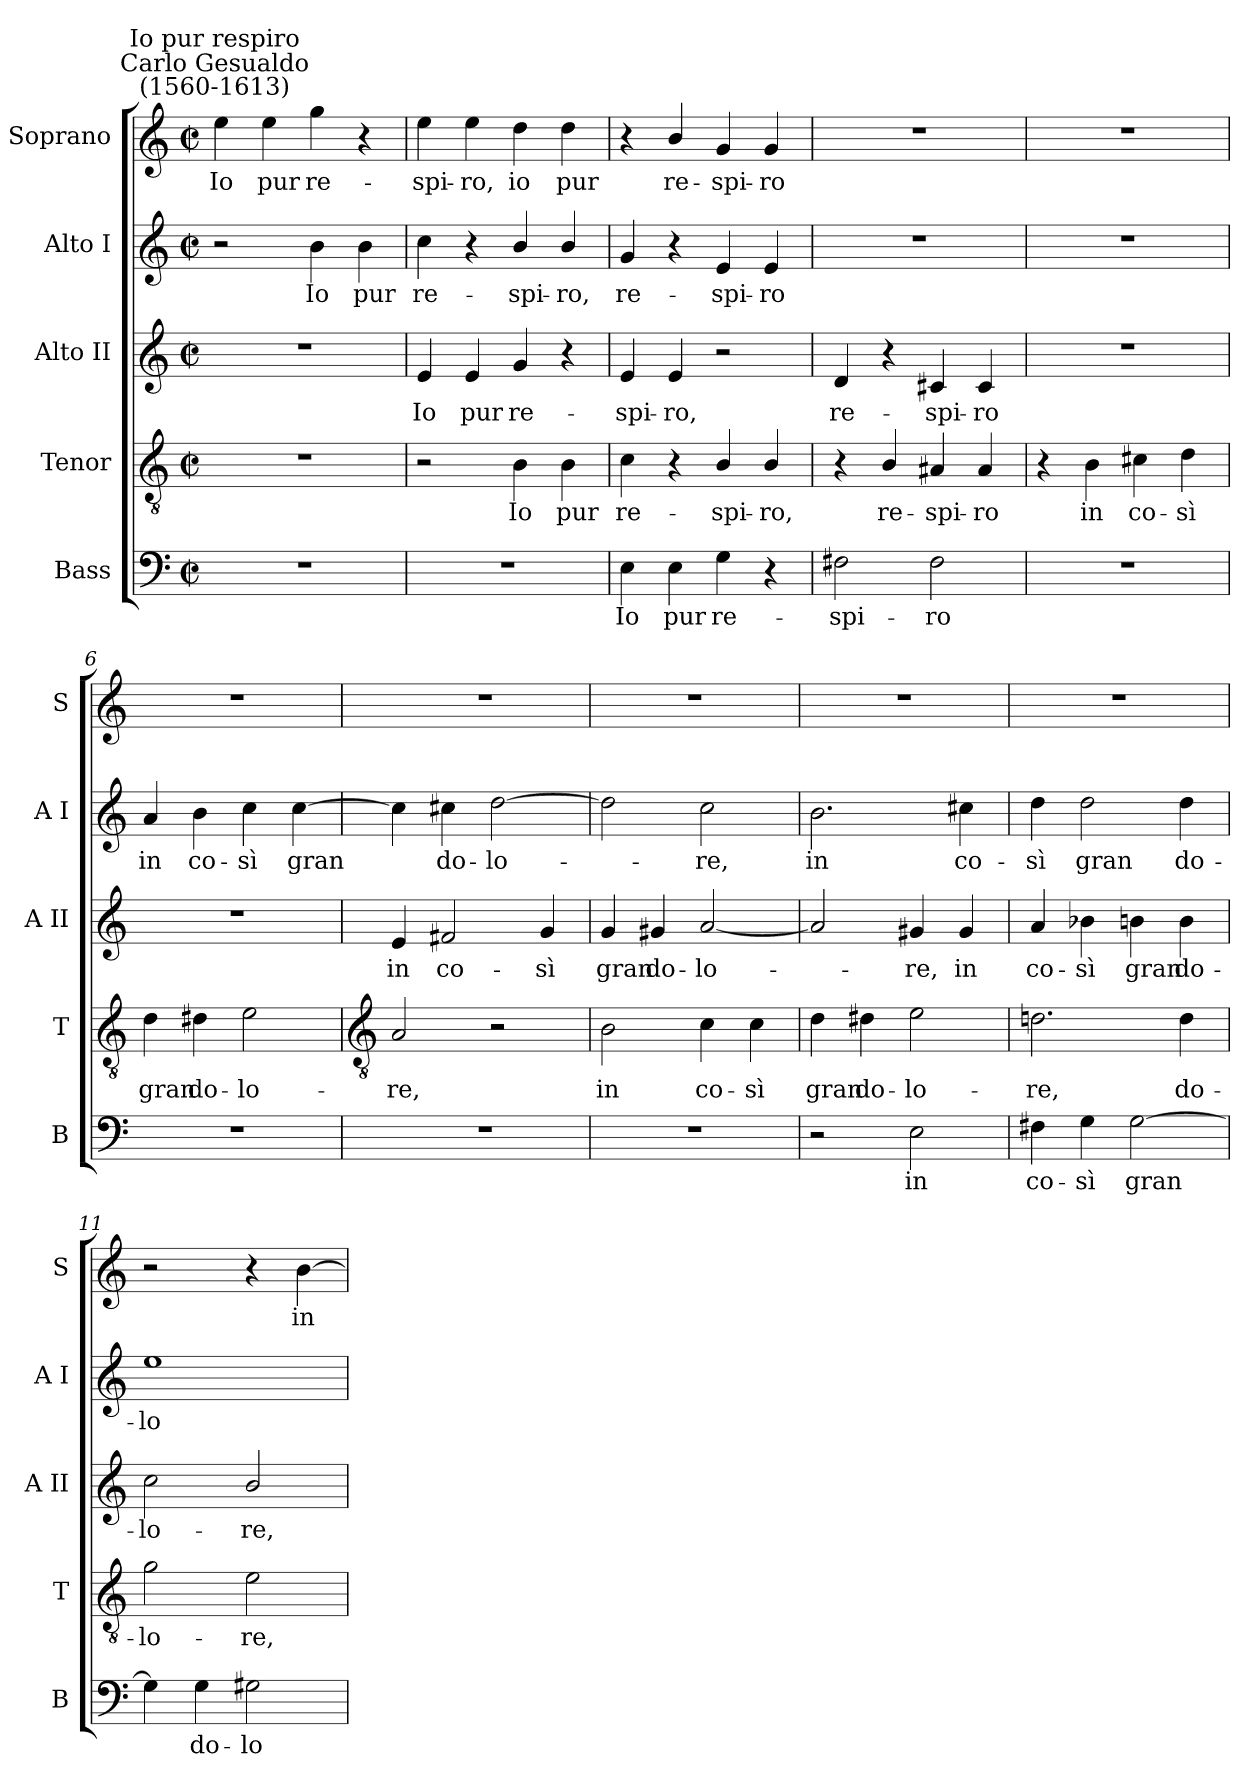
**kern	**text	**kern	**text	**kern	**text	**kern	**text	**kern	**text
*part5	*part5	*part4	*part4	*part3	*part3	*part2	*part2	*part1	*part1
*staff5	*staff5	*staff4	*staff4	*staff3	*staff3	*staff2	*staff2	*staff1	*staff1
*I"Bass	*	*I"Tenor	*	*I"Alto II	*	*I"Alto I	*	*I"Soprano	*
*I'B	*	*I'T	*	*I'A II	*	*I'A I	*	*I'S	*
*clefF4	*	*clefGv2	*	*clefG2	*	*clefG2	*	*clefG2	*
*k[]	*	*k[]	*	*k[]	*	*k[]	*	*k[]	*
*C:	*	*C:	*	*C:	*	*C:	*	*C:	*
*M2/2	*	*M2/2	*	*M2/2	*	*M2/2	*	*M2/2	*
*met(c|)	*	*met(c|)	*	*met(c|)	*	*met(c|)	*	*met(c|)	*
=1	=1	=1	=1	=1	=1	=1	=1	=1	=1
!	!	!	!	!	!	!	!	!LO:TX:a:cj:t=Carlo Gesualdo\n(1560-1613)	!
!	!	!	!	!	!	!	!	!LO:TX:a:cj:t=Io pur respiro	!
!	!	!	!	!	!	!	!	!	!LO:LY:b
1r	.	1r	.	1r	.	2r	.	4ee	Io
!	!	!	!	!	!	!	!	!	!LO:LY:b
.	.	.	.	.	.	.	.	4ee	pur
!	!	!	!	!	!	!	!LO:LY:b	!	!LO:LY:b
.	.	.	.	.	.	4b	Io	4gg	re-
!	!	!	!	!	!	!	!LO:LY:b	!	!
.	.	.	.	.	.	4b	pur	4r	.
=2	=2	=2	=2	=2	=2	=2	=2	=2	=2
!	!	!	!	!	!LO:LY:b	!	!LO:LY:b	!	!LO:LY:b
1r	.	2r	.	4e	Io	4cc	re-	4ee	-spi-
!	!	!	!	!	!LO:LY:b	!	!	!	!LO:LY:b
.	.	.	.	4e	pur	4r	.	4ee	-ro,
!	!	!	!LO:LY:b	!	!LO:LY:b	!	!LO:LY:b	!	!LO:LY:b
.	.	4B	Io	4g	re-	4b/	-spi-	4dd	io
!	!	!	!LO:LY:b	!	!	!	!LO:LY:b	!	!LO:LY:b
.	.	4B	pur	4r	.	4b/	-ro,	4dd	pur
=3	=3	=3	=3	=3	=3	=3	=3	=3	=3
!	!LO:LY:b	!	!LO:LY:b	!	!LO:LY:b	!	!LO:LY:b	!	!
4E	Io	4c	re-	4e	-spi-	4g	re-	4r	.
!	!LO:LY:b	!	!	!	!LO:LY:b	!	!	!	!LO:LY:b
4E	pur	4r	.	4e	-ro,	4r	.	4b/	re-
!	!LO:LY:b	!	!LO:LY:b	!	!	!	!LO:LY:b	!	!LO:LY:b
4G	re-	4B/	-spi-	2r	.	4e	-spi-	4g	-spi-
!	!	!	!LO:LY:b	!	!	!	!LO:LY:b	!	!LO:LY:b
4r	.	4B/	-ro,	.	.	4e	-ro	4g	-ro
=4	=4	=4	=4	=4	=4	=4	=4	=4	=4
!	!LO:LY:b	!	!	!	!LO:LY:b	!	!	!	!
2F#X	-spi-	4r	.	4d	re-	1r	.	1r	.
!	!	!	!LO:LY:b	!	!	!	!	!	!
.	.	4B/	re-	4r	.	.	.	.	.
!	!LO:LY:b	!	!LO:LY:b	!	!LO:LY:b	!	!	!	!
2F#	-ro	4A#X	-spi-	4c#X	-spi-	.	.	.	.
!	!	!	!LO:LY:b	!	!LO:LY:b	!	!	!	!
.	.	4A#	-ro	4c#	-ro	.	.	.	.
=5	=5	=5	=5	=5	=5	=5	=5	=5	=5
1r	.	4r	.	1r	.	1r	.	1r	.
!	!	!	!LO:LY:b	!	!	!	!	!	!
.	.	4B	in	.	.	.	.	.	.
!	!	!	!LO:LY:b	!	!	!	!	!	!
.	.	4c#X	co-	.	.	.	.	.	.
!	!	!	!LO:LY:b	!	!	!	!	!	!
.	.	4d	-sì	.	.	.	.	.	.
=6	=6	=6	=6	=6	=6	=6	=6	=6	=6
!	!	!	!LO:LY:b	!	!	!	!LO:LY:b	!	!
1r	.	4d	gran	1r	.	4a	in	1r	.
!	!	!	!LO:LY:b	!	!	!	!LO:LY:b	!	!
.	.	4d#X	do-	.	.	4b	co-	.	.
!	!	!	!LO:LY:b	!	!	!	!LO:LY:b	!	!
.	.	2e	-lo-	.	.	4cc	-sì	.	.
!	!	!	!	!	!	!	!LO:LY:b	!	!
.	.	.	.	.	.	[4cc	gran	.	.
!!LO:LB:g=z
=7	=7	=7	=7	=7	=7	=7	=7	=7	=7
*	*	*clefGv2	*	*	*	*	*	*	*
!	!	!	!LO:LY:b	!	!LO:LY:b	!	!	!	!
1r	.	2A	-re,	4e	in	4cc]	.	1r	.
!	!	!	!	!	!LO:LY:b	!	!LO:LY:b	!	!
.	.	.	.	2f#X	co-	4cc#X	do-	.	.
!	!	!	!	!	!	!	!LO:LY:b	!	!
.	.	2r	.	.	.	[2dd	-lo-	.	.
!	!	!	!	!	!LO:LY:b	!	!	!	!
.	.	.	.	4g	-sì	.	.	.	.
=8	=8	=8	=8	=8	=8	=8	=8	=8	=8
!	!	!	!LO:LY:b	!	!LO:LY:b	!	!	!	!
1r	.	2B	in	4g	gran	2dd]	.	1r	.
!	!	!	!	!	!LO:LY:b	!	!	!	!
.	.	.	.	4g#X	do-	.	.	.	.
!	!	!	!LO:LY:b	!	!LO:LY:b	!	!LO:LY:b	!	!
.	.	4c	co-	[2a	-lo-	2cc	re,	.	.
!	!	!	!LO:LY:b	!	!	!	!	!	!
.	.	4c	-sì	.	.	.	.	.	.
=9	=9	=9	=9	=9	=9	=9	=9	=9	=9
!	!	!	!LO:LY:b	!	!	!	!LO:LY:b	!	!
2r	.	4d	gran	2a]	.	2.b	in	1r	.
!	!	!	!LO:LY:b	!	!	!	!	!	!
.	.	4d#X	do-	.	.	.	.	.	.
!	!LO:LY:b	!	!LO:LY:b	!	!LO:LY:b	!	!	!	!
2E	in	2e	-lo-	4g#X	re,	.	.	.	.
!	!	!	!	!	!LO:LY:b	!	!LO:LY:b	!	!
.	.	.	.	4g#	in	4cc#X	co-	.	.
=10	=10	=10	=10	=10	=10	=10	=10	=10	=10
!	!LO:LY:b	!	!LO:LY:b	!	!LO:LY:b	!	!LO:LY:b	!	!
4F#X	co-	2.dn	-re,	4a	co-	4dd	-sì	1r	.
!	!LO:LY:b	!	!	!	!LO:LY:b	!	!LO:LY:b	!	!
4G	-sì	.	.	4b-X	-sì	2dd	gran	.	.
!	!LO:LY:b	!	!	!	!LO:LY:b	!	!	!	!
[2G	gran	.	.	4bn	gran	.	.	.	.
!	!	!	!LO:LY:b	!	!LO:LY:b	!	!LO:LY:b	!	!
.	.	4d	do-	4b	do-	4dd	do-	.	.
=11	=11	=11	=11	=11	=11	=11	=11	=11	=11
!	!	!	!LO:LY:b	!	!LO:LY:b	!	!LO:LY:b	!	!
4G]	.	2g	-lo-	2cc	-lo-	1ee	-lo-	2r	.
!	!LO:LY:b	!	!	!	!	!	!	!	!
4G	do-	.	.	.	.	.	.	.	.
!	!LO:LY:b	!	!LO:LY:b	!	!LO:LY:b	!	!	!	!
2G#X	-lo-	2e	-re,	2b/	-re,	.	.	4r	.
!	!	!	!	!	!	!	!	!	!LO:LY:b
.	.	.	.	.	.	.	.	[4b	in
=	=	=	=	=	=	=	=	=	=
*-	*-	*-	*-	*-	*-	*-	*-	*-	*-
